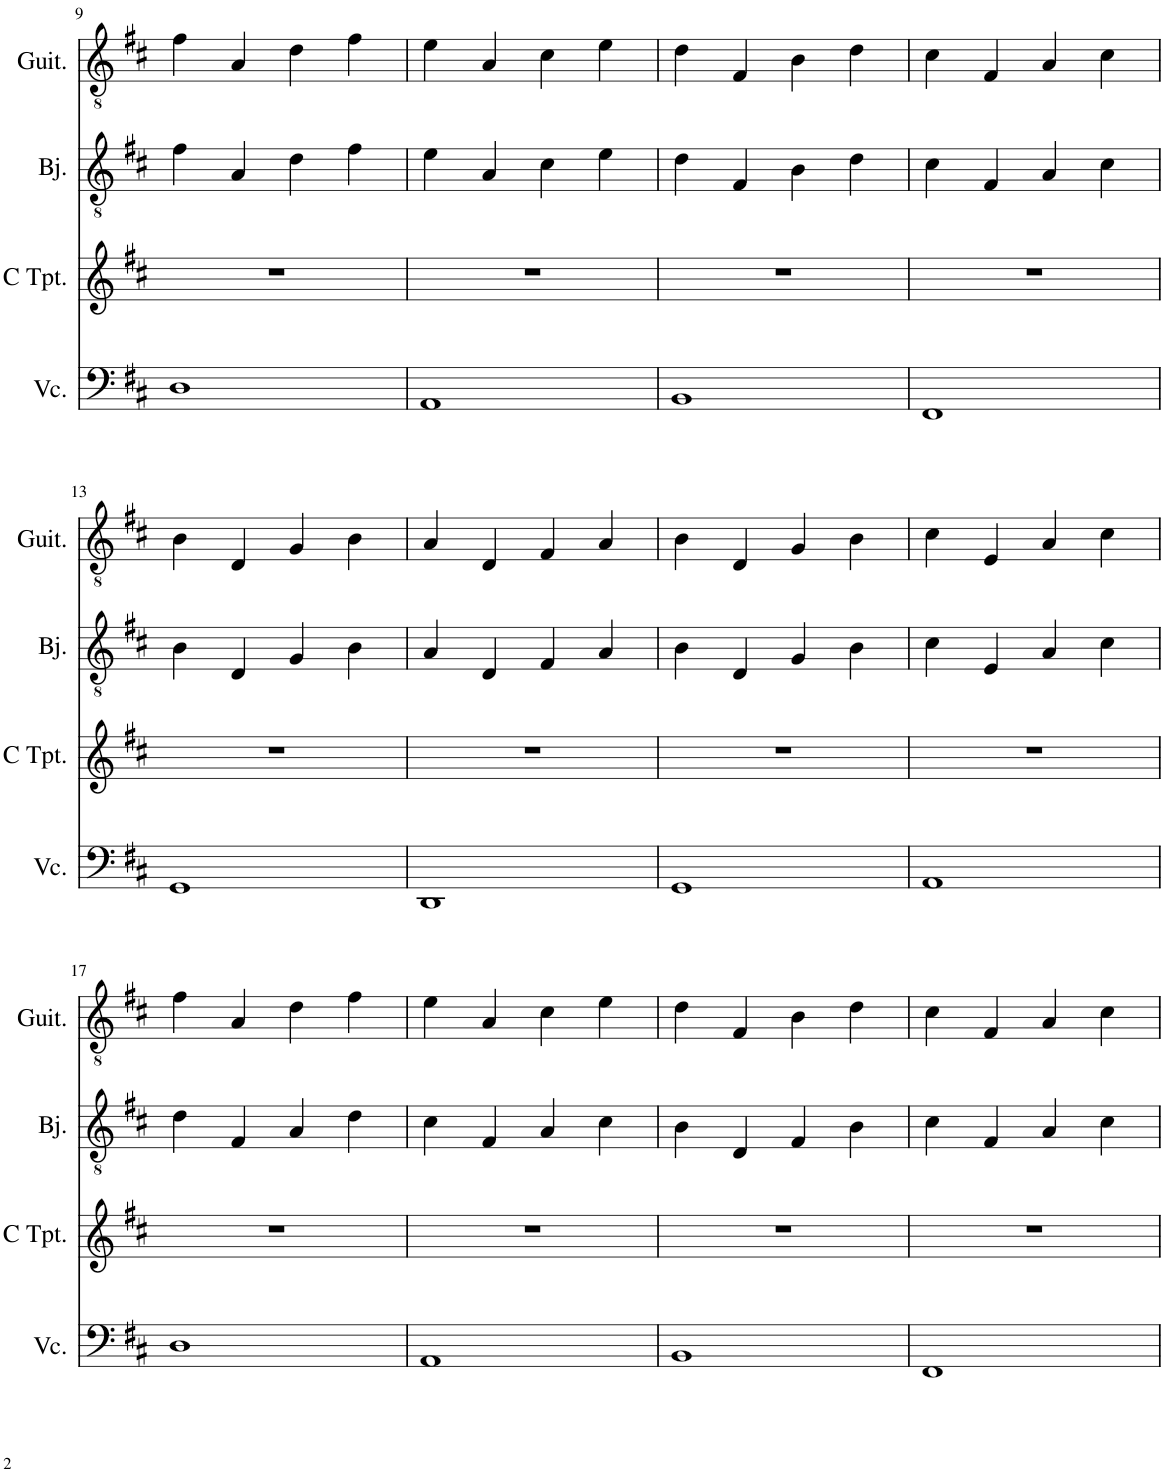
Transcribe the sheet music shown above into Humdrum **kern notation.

**kern	**kern	**kern	**kern
*part4	*part3	*part2	*part1
*staff4	*staff3	*staff2	*staff1
*I"Violoncello	*I"C Trumpet	*I"Banjo	*I"Classical Guitar
*I'Vc.	*I'C Tpt.	*I'Bj.	*I'Guit.
!!LO:PB:g=z
*clefF4	*clefG2	*clefGv2	*clefGv2
*	*	*Trd7c12	*
*k[f#c#]	*k[f#c#]	*k[f#c#]	*k[f#c#]
*M4/4	*M4/4	*M4/4	*M4/4
=9	=9	=9	=9
1D	1r	4f#\	4f#\
.	.	4A/	4A/
.	.	4d\	4d\
.	.	4f#\	4f#\
=10	=10	=10	=10
1AA	1r	4e\	4e\
.	.	4A/	4A/
.	.	4c#\	4c#\
.	.	4e\	4e\
=11	=11	=11	=11
1BB	1r	4d\	4d\
.	.	4F#/	4F#/
.	.	4B\	4B\
.	.	4d\	4d\
=12	=12	=12	=12
1FF#	1r	4c#\	4c#\
.	.	4F#/	4F#/
.	.	4A/	4A/
.	.	4c#\	4c#\
!!LO:LB:g=z
=13	=13	=13	=13
1GG	1r	4B\	4B\
.	.	4D/	4D/
.	.	4G/	4G/
.	.	4B\	4B\
=14	=14	=14	=14
1DD	1r	4A/	4A/
.	.	4D/	4D/
.	.	4F#/	4F#/
.	.	4A/	4A/
=15	=15	=15	=15
1GG	1r	4B\	4B\
.	.	4D/	4D/
.	.	4G/	4G/
.	.	4B\	4B\
=16	=16	=16	=16
1AA	1r	4c#\	4c#\
.	.	4E/	4E/
.	.	4A/	4A/
.	.	4c#\	4c#\
!!LO:LB:g=z
=17	=17	=17	=17
1D	1r	4d\	4f#\
.	.	4F#/	4A/
.	.	4A/	4d\
.	.	4d\	4f#\
=18	=18	=18	=18
1AA	1r	4c#\	4e\
.	.	4F#/	4A/
.	.	4A/	4c#\
.	.	4c#\	4e\
=19	=19	=19	=19
1BB	1r	4B\	4d\
.	.	4D/	4F#/
.	.	4F#/	4B\
.	.	4B\	4d\
=20	=20	=20	=20
1FF#	1r	4c#\	4c#\
.	.	4F#/	4F#/
.	.	4A/	4A/
.	.	4c#\	4c#\
=	=	=	=
*-	*-	*-	*-
